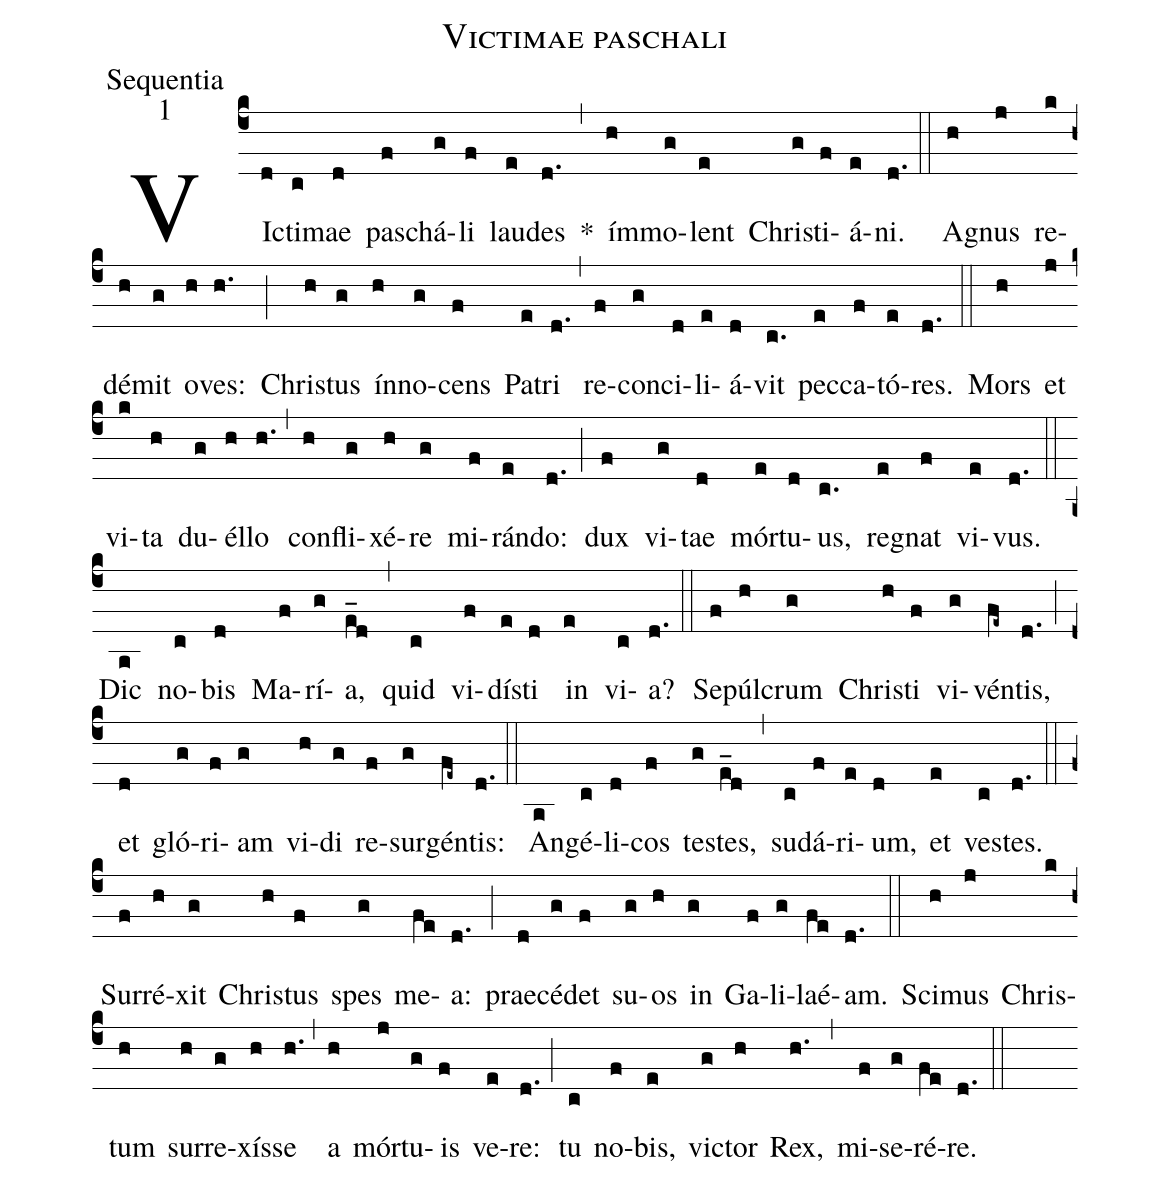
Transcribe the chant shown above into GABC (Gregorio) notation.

name:Victimae paschali;
office-part:Sequentia;
mode:1;
%%
(c4) VIc(d)ti(c)mae(d) pa(f)schá(g)li(f) lau(e)des(d.) *(,) ím(h)mo(g)lent(e) Chri(g)sti(f)á(e)ni.(d.) (::) A(h)gnus(j) re(k)dé(h)mit(g) o(h)ves:(h.) (;) Chris(h)tus(g) ín(h)no(g)cens(f) Pa(e)tri(d.) (,) re(f)con(g)ci(d)li(e)á(d)vit(c.) pec(e)ca(f)tó(e)res.(d.) (::) Mors(h) et(j) vi(k)ta(h) du(g)él(h)lo(h.) (,) con(h)fli(g)xé(h)re(g) mi(f)rán(e)do:(d.) (;) dux(f) vi(g)tae(d) mór(e)tu(d)us,(c.) re(e)gnat(f) vi(e)vus.(d.) (::) Dic(a) no(c)bis(d) Ma(f)rí(g)a,(e_d) (,) quid(c) vi(f)dí(e)sti(d) in(e) vi(c)a?(d.) (::) Se(f)púl(h)crum(g) Chris(h)ti(f) vi(g)vén(fe~)tis,(d.) (;) et(d) gló(g)ri(f)am(g) vi(h)di(g) re(f)sur(g)gén(fe~)tis:(d.) (::) An(a)gé(c)li(d)cos(f) tes(g)tes,(e_d) (,) su(c)dá(f)ri(e)um,(d) et(e) ves(c)tes.(d.) (::) Sur(f)ré(h)xit(g) Chris(h)tus(f) spes(g) me(fe)a:(d.) (;) prae(d)cé(g)det(f) su(g)os(h) in(g) Ga(f)li(g)laé(fe)am.(d.) (::) Sci(h)mus(j) Chris(k)tum(h) sur(h)re(g)xís(h)se(h.) (,) a(h) mór(j)tu(g)is(f) ve(e)re:(d.) (;) tu(c) no(f)bis,(e) vic(g)tor(h) Rex,(h.) (,) mi(f)se(g)ré(fe)re.(d.) (::)
